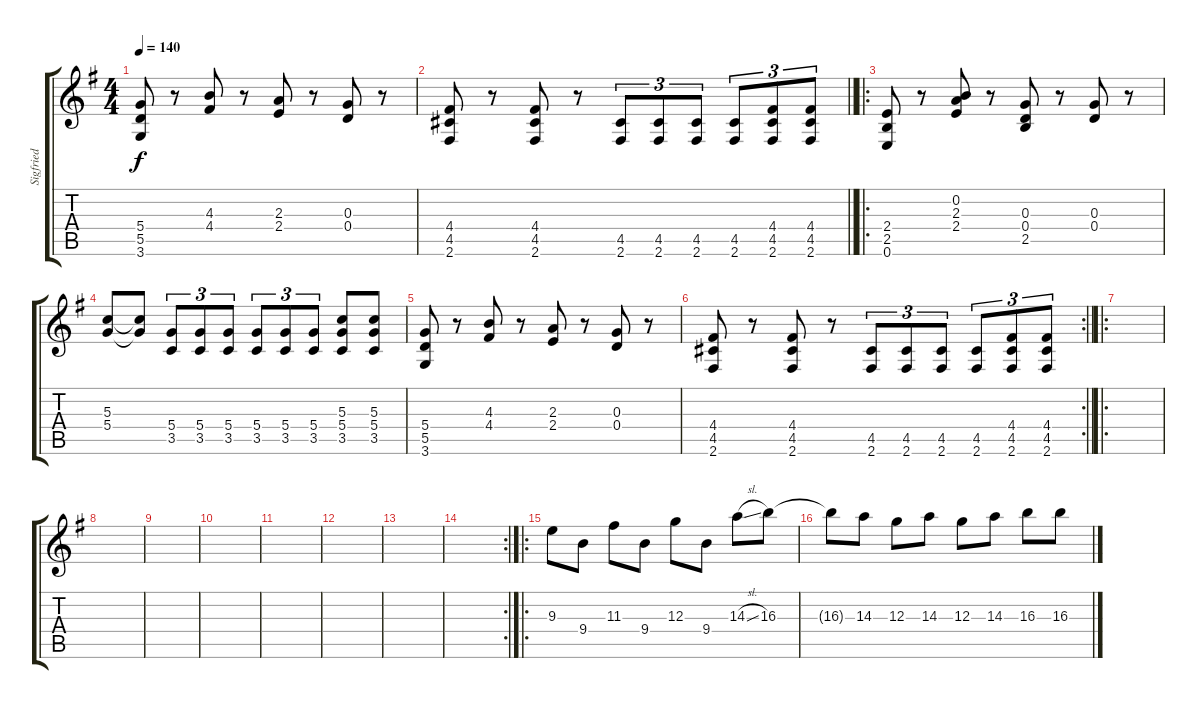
\track ("Sigfried" "Sigfried") {instrument distortionguitar}
\staff {score tabs}
\tuning (E4 B3 G3 D3 A2 E2) {hide}
\ts (4 4)
\tempo 140
\clef g2
\ks eminor
(5.4 5.5 3.6).8{dy f} r.8 (4.3 4.4).8 r.8 (2.3 2.4).8 r.8 (0.3 0.4).8 r.8 |
\barLineRight lightlight
(4.4 4.5 2.6).8 r.8 (4.4 4.5 2.6).8 r.8 (4.5 2.6).8{tu (3 2)} (4.5 2.6).8{tu (3 2)} (4.5 2.6).8{tu (3 2)} (4.5 2.6).8{tu (3 2)} (4.4 4.5 2.6).8{tu (3 2)} (4.4 4.5 2.6).8{tu (3 2)} |
\ro
(2.4 2.5 0.6).8 r.8 (0.2 2.3 2.4).8 r.8 (0.3 0.4 2.5).8 r.8 (0.3 0.4).8 r.8 |
(5.3 5.4).8 (5.3{t} 5.4{t}).8 (5.4 3.5).8{tu (3 2)} (5.4 3.5).8{tu (3 2)} (5.4 3.5).8{tu (3 2)} (5.4 3.5).8{tu (3 2)} (5.4 3.5).8{tu (3 2)} (5.4 3.5).8{tu (3 2)} (5.3 5.4 3.5).8 (5.3 5.4 3.5).8 |
(5.4 5.5 3.6).8 r.8 (4.3 4.4).8 r.8 (2.3 2.4).8 r.8 (0.3 0.4).8 r.8 |
\rc 2
\barLineRight lightlight
(4.4 4.5 2.6).8 r.8 (4.4 4.5 2.6).8 r.8 (4.5 2.6).8{tu (3 2)} (4.5 2.6).8{tu (3 2)} (4.5 2.6).8{tu (3 2)} (4.5 2.6).8{tu (3 2)} (4.4 4.5 2.6).8{tu (3 2)} (4.4 4.5 2.6).8{tu (3 2)} |
\ro
|
|
|
|
|
|
|
\rc 2
|
\ro
9.3.8 9.4.8 11.3.8 9.4.8 12.3.8 9.4.8 14.3{sl}.8 16.3.8 |
16.3{t}.8 14.3.8 12.3.8 14.3.8 12.3.8 14.3.8 16.3.8 16.3{sl}.8
